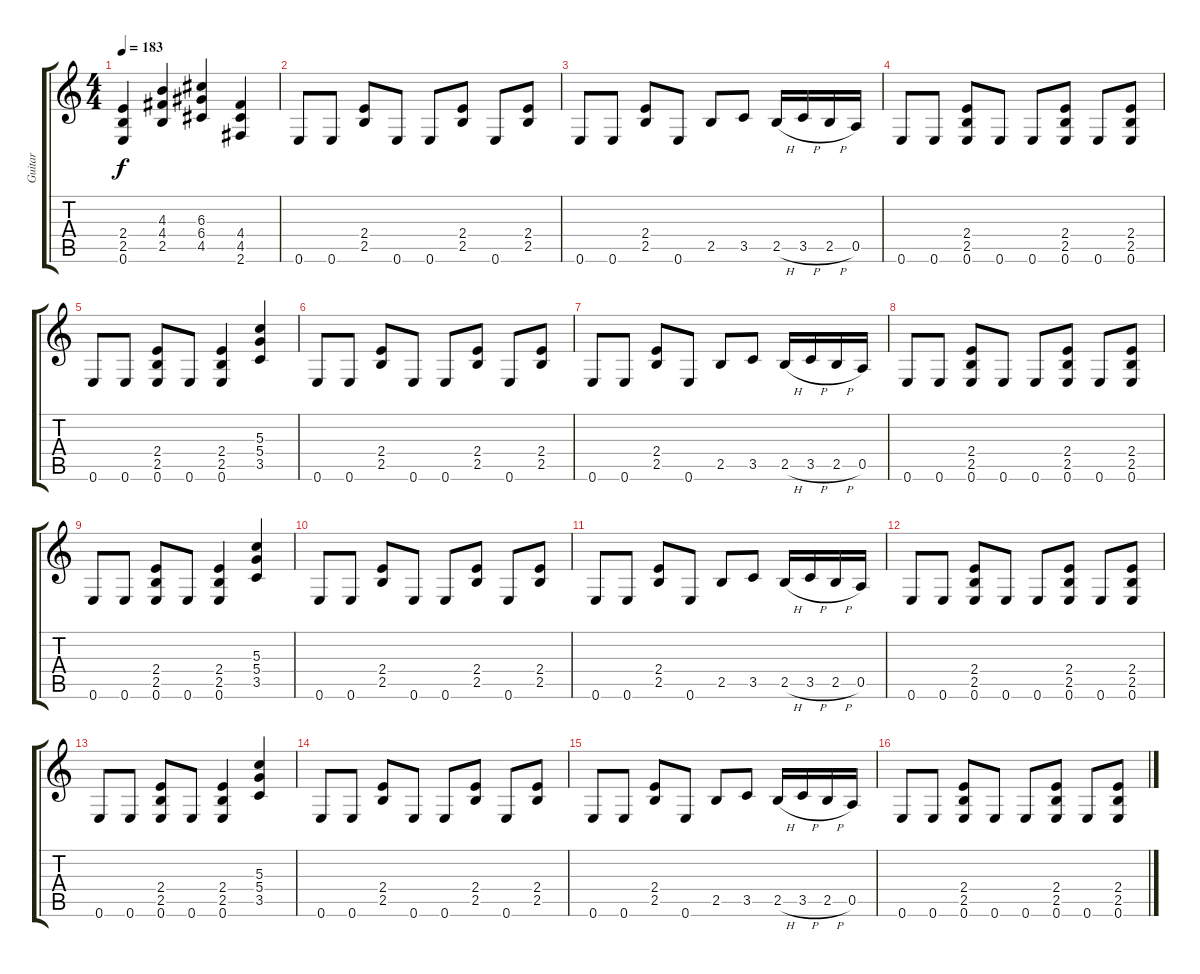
\track ("Guitar" "Guitar") {instrument distortionguitar}
\staff {score tabs}
\tuning (E4 B3 G3 D3 A2 E2) {hide}
\ts (4 4)
\tempo 183
\clef g2
\ks c
(2.4{t} 2.5{t} 0.6{t}).4{dy f} (4.3 4.4 2.5).4 (6.3 6.4 4.5).4 (4.4 4.5 2.6).4 |
0.6.8 0.6.8 (2.4 2.5).8 0.6.8 0.6.8 (2.4 2.5).8 0.6.8 (2.4 2.5).8 |
0.6.8 0.6.8 (2.4 2.5).8 0.6.8 2.5.8 3.5.8 2.5{h}.16 3.5{h}.16 2.5{h}.16 0.5.16 |
0.6.8 0.6.8 (2.4 2.5 0.6).8 0.6.8 0.6.8 (2.4 2.5 0.6).8 0.6.8 (2.4 2.5 0.6).8 |
0.6.8 0.6.8 (2.4 2.5 0.6).8 0.6.8 (2.4 2.5 0.6).4 (5.3 5.4 3.5).4 |
0.6.8 0.6.8 (2.4 2.5).8 0.6.8 0.6.8 (2.4 2.5).8 0.6.8 (2.4 2.5).8 |
0.6.8 0.6.8 (2.4 2.5).8 0.6.8 2.5.8 3.5.8 2.5{h}.16 3.5{h}.16 2.5{h}.16 0.5.16 |
0.6.8 0.6.8 (2.4 2.5 0.6).8 0.6.8 0.6.8 (2.4 2.5 0.6).8 0.6.8 (2.4 2.5 0.6).8 |
0.6.8 0.6.8 (2.4 2.5 0.6).8 0.6.8 (2.4 2.5 0.6).4 (5.3 5.4 3.5).4 |
0.6.8 0.6.8 (2.4 2.5).8 0.6.8 0.6.8 (2.4 2.5).8 0.6.8 (2.4 2.5).8 |
0.6.8 0.6.8 (2.4 2.5).8 0.6.8 2.5.8 3.5.8 2.5{h}.16 3.5{h}.16 2.5{h}.16 0.5.16 |
0.6.8 0.6.8 (2.4 2.5 0.6).8 0.6.8 0.6.8 (2.4 2.5 0.6).8 0.6.8 (2.4 2.5 0.6).8 |
0.6.8 0.6.8 (2.4 2.5 0.6).8 0.6.8 (2.4 2.5 0.6).4 (5.3 5.4 3.5).4 |
0.6.8 0.6.8 (2.4 2.5).8 0.6.8 0.6.8 (2.4 2.5).8 0.6.8 (2.4 2.5).8 |
0.6.8 0.6.8 (2.4 2.5).8 0.6.8 2.5.8 3.5.8 2.5{h}.16 3.5{h}.16 2.5{h}.16 0.5.16 |
0.6.8 0.6.8 (2.4 2.5 0.6).8 0.6.8 0.6.8 (2.4 2.5 0.6).8 0.6.8 (2.4 2.5 0.6).8
